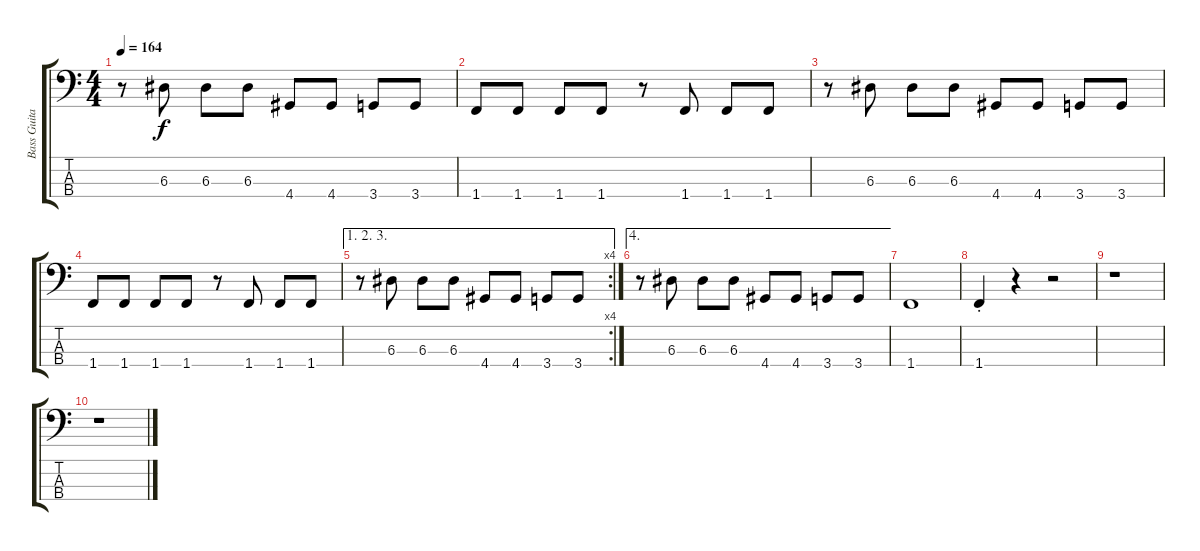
\track ("Bass Guitar" "Bass Guita") {instrument electricbasspick}
\staff {score tabs}
\tuning (G2 D2 A1 E1) {hide}
\ts (4 4)
\tempo 164
\clef f4
\ks c
r.8{dy f} 6.3.8 6.3.8 6.3.8 4.4.8 4.4.8 3.4.8 3.4.8 |
1.4.8 1.4.8 1.4.8 1.4.8 r.8 1.4.8 1.4.8 1.4.8 |
r.8 6.3.8 6.3.8 6.3.8 4.4.8 4.4.8 3.4.8 3.4.8 |
1.4.8 1.4.8 1.4.8 1.4.8 r.8 1.4.8 1.4.8 1.4.8 |
\ae (1 2 3)
\rc 4
r.8 6.3.8 6.3.8 6.3.8 4.4.8 4.4.8 3.4.8 3.4.8 |
\ae 4
r.8 6.3.8 6.3.8 6.3.8 4.4.8 4.4.8 3.4.8 3.4.8 |
1.4.1 |
1.4{st}.4 r.4 r.2 |
r.1 |
r.1
